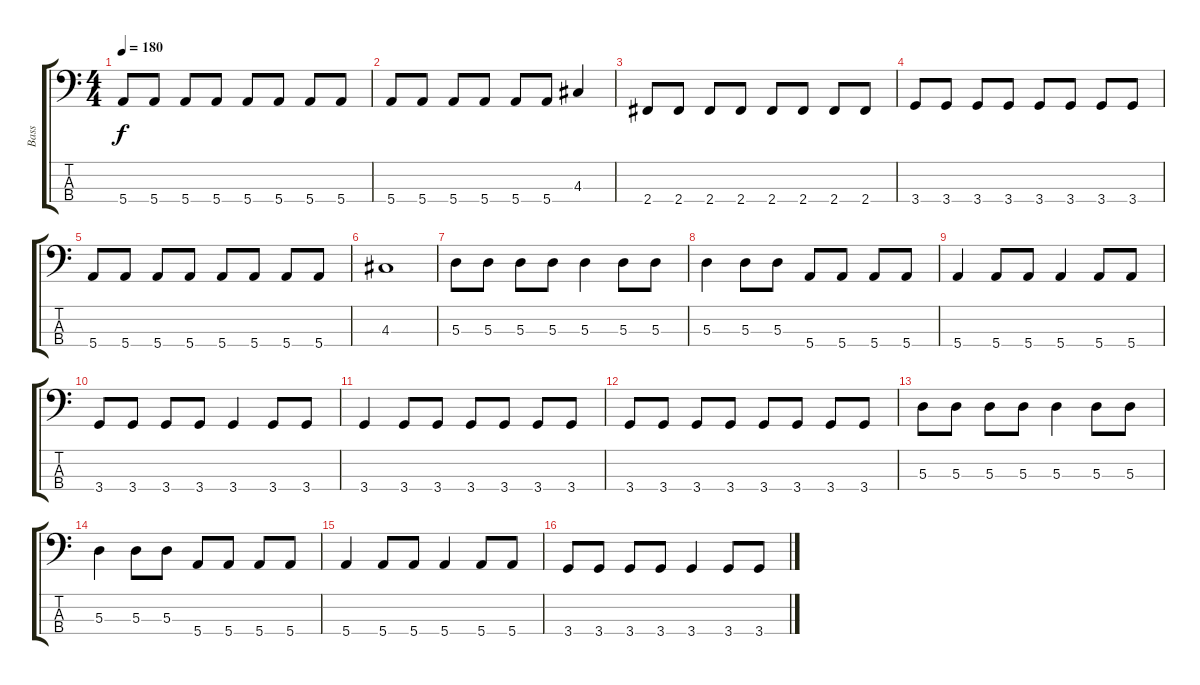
\track ("Bass" "Bass") {instrument electricbasspick}
\staff {score tabs}
\tuning (G2 D2 A1 E1) {hide}
\ts (4 4)
\tempo 180
\clef f4
\ks c
5.4.8{dy f} 5.4.8 5.4.8 5.4.8 5.4.8 5.4.8 5.4.8 5.4.8 |
5.4.8 5.4.8 5.4.8 5.4.8 5.4.8 5.4.8 4.3.4 |
2.4.8 2.4.8 2.4.8 2.4.8 2.4.8 2.4.8 2.4.8 2.4.8 |
3.4.8 3.4.8 3.4.8 3.4.8 3.4.8 3.4.8 3.4.8 3.4.8 |
5.4.8 5.4.8 5.4.8 5.4.8 5.4.8 5.4.8 5.4.8 5.4.8 |
4.3.1 |
5.3.8 5.3.8 5.3.8 5.3.8 5.3.4 5.3.8 5.3.8 |
5.3.4 5.3.8 5.3.8 5.4.8 5.4.8 5.4.8 5.4.8 |
5.4.4 5.4.8 5.4.8 5.4.4 5.4.8 5.4.8 |
3.4.8 3.4.8 3.4.8 3.4.8 3.4.4 3.4.8 3.4.8 |
3.4.4 3.4.8 3.4.8 3.4.8 3.4.8 3.4.8 3.4.8 |
3.4.8 3.4.8 3.4.8 3.4.8 3.4.8 3.4.8 3.4.8 3.4.8 |
5.3.8 5.3.8 5.3.8 5.3.8 5.3.4 5.3.8 5.3.8 |
5.3.4 5.3.8 5.3.8 5.4.8 5.4.8 5.4.8 5.4.8 |
5.4.4 5.4.8 5.4.8 5.4.4 5.4.8 5.4.8 |
3.4.8 3.4.8 3.4.8 3.4.8 3.4.4 3.4.8 3.4.8
